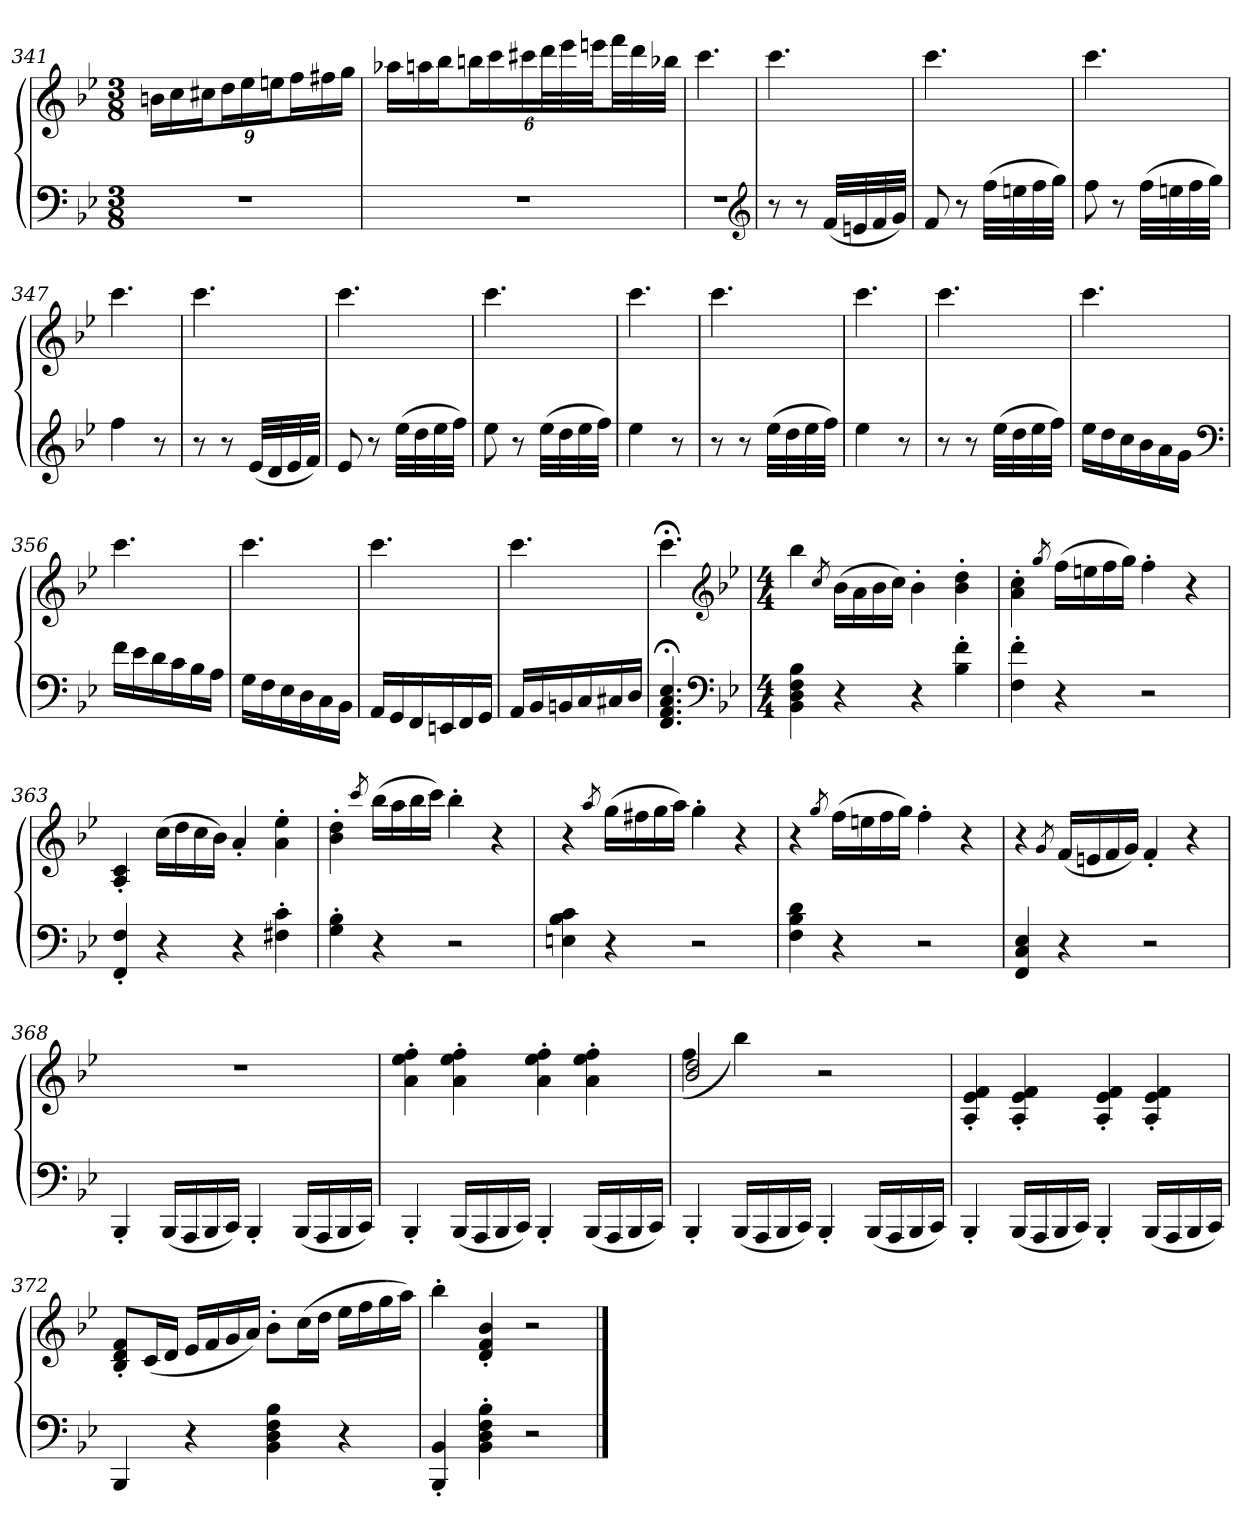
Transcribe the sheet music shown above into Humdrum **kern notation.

**kern	**kern
*part1	*part1
*staff2	*staff1
*clefF4	*clefG2
*k[b-e-]	*k[b-e-]
*B-:	*B-:
*M3/8	*M3/8
=341	=341
4.r	24bnLL
.	24cc
.	24cc#XJ
.	24ddL
.	24ee-
.	24eenJ
.	24ffL
.	24ff#X
.	24ggJJ
=342	=342
4.r	24aa-XLL
.	24aan
.	24bb-J
.	24bbnL
.	24ccc
.	24ccc#X
.	48dddL
.	48eee-
.	48eeenJJ
.	48fffLL
.	48ddd
.	48bb-XJJJ
=343	=343
4.r	4.ccc
*clefG2	*
=344	=344
8r	4.ccc
8r	.
(32fLLL	.
32en	.
32f	.
32gJJJ)	.
=345	=345
8f	4.ccc
8r	.
(32ffLLL	.
32een	.
32ff	.
32ggJJJ)	.
=346	=346
8ff	4.ccc
8r	.
(32ffLLL	.
32een	.
32ff	.
32ggJJJ)	.
=347	=347
4ff	4.ccc
8r	.
=348	=348
8r	4.ccc
8r	.
(32e-LLL	.
32d	.
32e-	.
32fJJJ)	.
=349	=349
8e-	4.ccc
8r	.
(32ee-LLL	.
32dd	.
32ee-	.
32ffJJJ)	.
=350	=350
8ee-	4.ccc
8r	.
(32ee-LLL	.
32dd	.
32ee-	.
32ffJJJ)	.
=351	=351
4ee-	4.ccc
8r	.
=352	=352
8r	4.ccc
8r	.
(32ee-LLL	.
32dd	.
32ee-	.
32ffJJJ)	.
=353	=353
4ee-	4.ccc
8r	.
=354	=354
8r	4.ccc
8r	.
(32ee-LLL	.
32dd	.
32ee-	.
32ffJJJ)	.
=355	=355
16ee-LL	4.ccc
16dd	.
16cc	.
16b-	.
16a	.
16gJJ	.
*clefF4	*
=356	=356
16fLL	4.ccc
16e-	.
16d	.
16c	.
16B-	.
16AJJ	.
=357	=357
16GLL	4.ccc
16F	.
16E-	.
16D	.
16C	.
16BB-JJ	.
=358	=358
16AALL	4.ccc
16GG	.
16FF	.
16EEn	.
16FF	.
16GGJJ	.
=359	=359
16AALL	4.ccc
16BB-	.
16BBn	.
16C	.
16C#X	.
16DJJ	.
=360	=360
4.FF;< 4.AA;< 4.C;< 4.E-;<	4.ccc;<
*clefF4	*clefG2
*k[b-e-]	*k[b-e-]
*B-:	*B-:
=361	=361
*M4/4	*M4/4
4BB- 4D 4F 4B-	4bb-
.	8qcc
4r	(16b-LL
.	16a
.	16b-
.	16ccJJ)
4r	4b-'
4B-' 4f'	4b-' 4dd'
=362	=362
4F' 4f'	4a' 4cc'
.	8qgg
4r	(16ffLL
.	16een
.	16ff
.	16ggJJ)
2r	4ff'
.	4r
=363	=363
4FF' 4F'	4A' 4c'
4r	(16ccLL
.	16dd
.	16cc
.	16b-JJ)
4r	4a'
4F#X' 4c'	4a' 4ee-'
=364	=364
4G' 4B-'	4b-' 4dd'
.	8qccc
4r	(16bb-LL
.	16aa
.	16bb-
.	16cccJJ)
2r	4bb-'
.	4r
=365	=365
4En 4B- 4c	4r
.	8qaa
4r	(16ggLL
.	16ff#X
.	16gg
.	16aaJJ)
2r	4gg'
.	4r
=366	=366
4F 4B- 4d	4r
.	8qgg
4r	(16ffLL
.	16een
.	16ff
.	16ggJJ)
2r	4ff'
.	4r
=367	=367
4FF 4C 4E-	4r
.	8qg
4r	(16fLL
.	16en
.	16f
.	16gJJ)
2r	4f'
.	4r
=368	=368
4BBB-'	1r
(16BBB-LL	.
16AAA	.
16BBB-	.
16CCJJ)	.
4BBB-'	.
(16BBB-LL	.
16AAA	.
16BBB-	.
16CCJJ)	.
=369	=369
4BBB-'	4a' 4ee-' 4ff'
(16BBB-LL	4a' 4ee-' 4ff'
16AAA	.
16BBB-	.
16CCJJ)	.
4BBB-'	4a' 4ee-' 4ff'
(16BBB-LL	4a' 4ee-' 4ff'
16AAA	.
16BBB-	.
16CCJJ)	.
=370	=370
*	*^
4BBB-'	2b- 2dd	(4ff
(16BBB-LL	.	4bb-)
16AAA	.	.
16BBB-	.	.
16CCJJ)	.	.
4BBB-'	2r	2ryy
(16BBB-LL	.	.
16AAA	.	.
16BBB-	.	.
16CCJJ)	.	.
*	*v	*v
=371	=371
4BBB-'	4A' 4e-' 4f'
(16BBB-LL	4A' 4e-' 4f'
16AAA	.
16BBB-	.
16CCJJ)	.
4BBB-'	4A' 4e-' 4f'
(16BBB-LL	4A' 4e-' 4f'
16AAA	.
16BBB-	.
16CCJJ)	.
=372	=372
4BBB-	8B-' 8d' 8f'L
.	(16cL
.	16dJJ
4r	16e-LL
.	16f
.	16g
.	16aJJ)
4BB- 4D 4F 4B-	8b-'L
.	(16ccL
.	16ddJJ
4r	16ee-LL
.	16ff
.	16gg
.	16aaJJ)
=373	=373
4BBB-' 4BB-'	4bb-'
4BB-' 4D' 4F' 4B-'	4d' 4f' 4b-'
2r	2r
==	==
*-	*-
